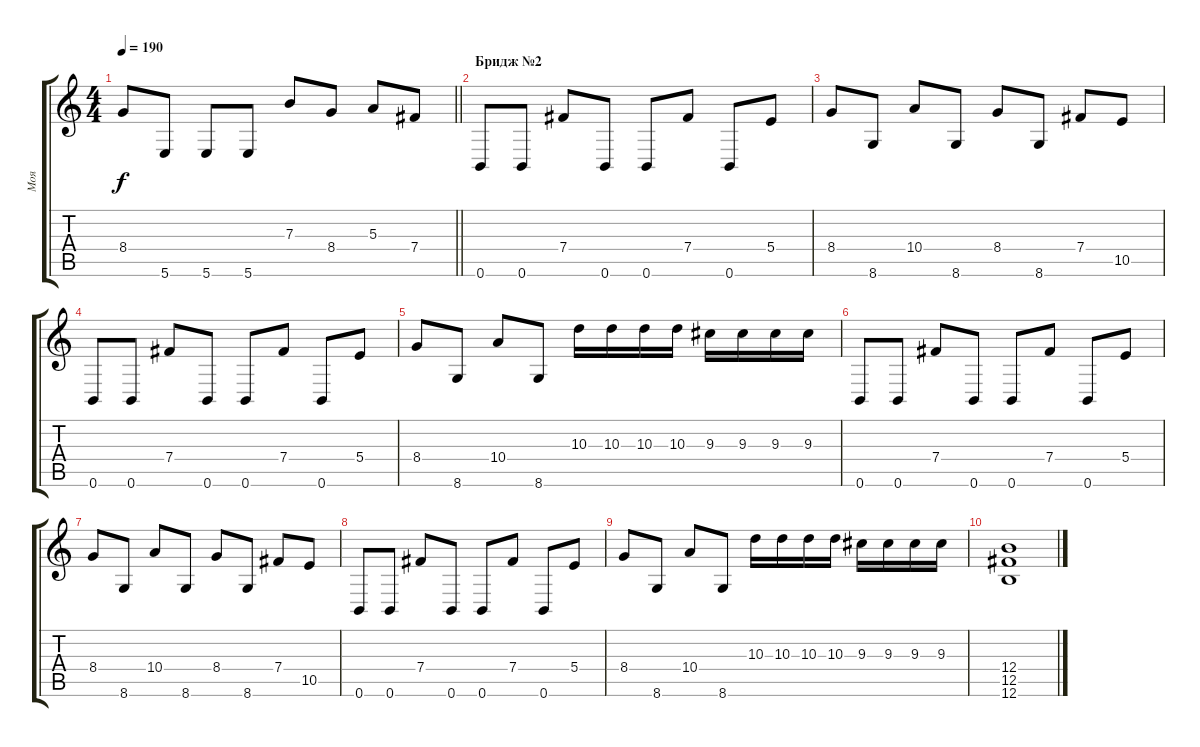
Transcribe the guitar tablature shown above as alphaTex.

\track ("Моя" "Моя") {instrument distortionguitar}
\staff {score tabs}
\tuning (Db4 Ab3 E3 B2 Gb2 B1) {hide}
\ts (4 4)
\tempo 190
\clef g2
\barLineRight lightlight
\ks c
8.4.8{dy f} 5.6.8 5.6.8 5.6.8 7.3.8 8.4.8 5.3.8 7.4.8 |
\section ("" "Бридж №2")
0.6.8 0.6.8 7.4.8 0.6.8 0.6.8 7.4.8 0.6.8 5.4.8 |
8.4.8 8.6.8 10.4.8 8.6.8 8.4.8 8.6.8 7.4.8 10.5.8 |
0.6.8 0.6.8 7.4.8 0.6.8 0.6.8 7.4.8 0.6.8 5.4.8 |
8.4.8 8.6.8 10.4.8 8.6.8 10.3.16 10.3.16 10.3.16 10.3.16 9.3.16 9.3.16 9.3.16 9.3.16 |
0.6.8 0.6.8 7.4.8 0.6.8 0.6.8 7.4.8 0.6.8 5.4.8 |
8.4.8 8.6.8 10.4.8 8.6.8 8.4.8 8.6.8 7.4.8 10.5.8 |
0.6.8 0.6.8 7.4.8 0.6.8 0.6.8 7.4.8 0.6.8 5.4.8 |
8.4.8 8.6.8 10.4.8 8.6.8 10.3.16 10.3.16 10.3.16 10.3.16 9.3.16 9.3.16 9.3.16 9.3.16 |
(12.4 12.5 12.6).1
